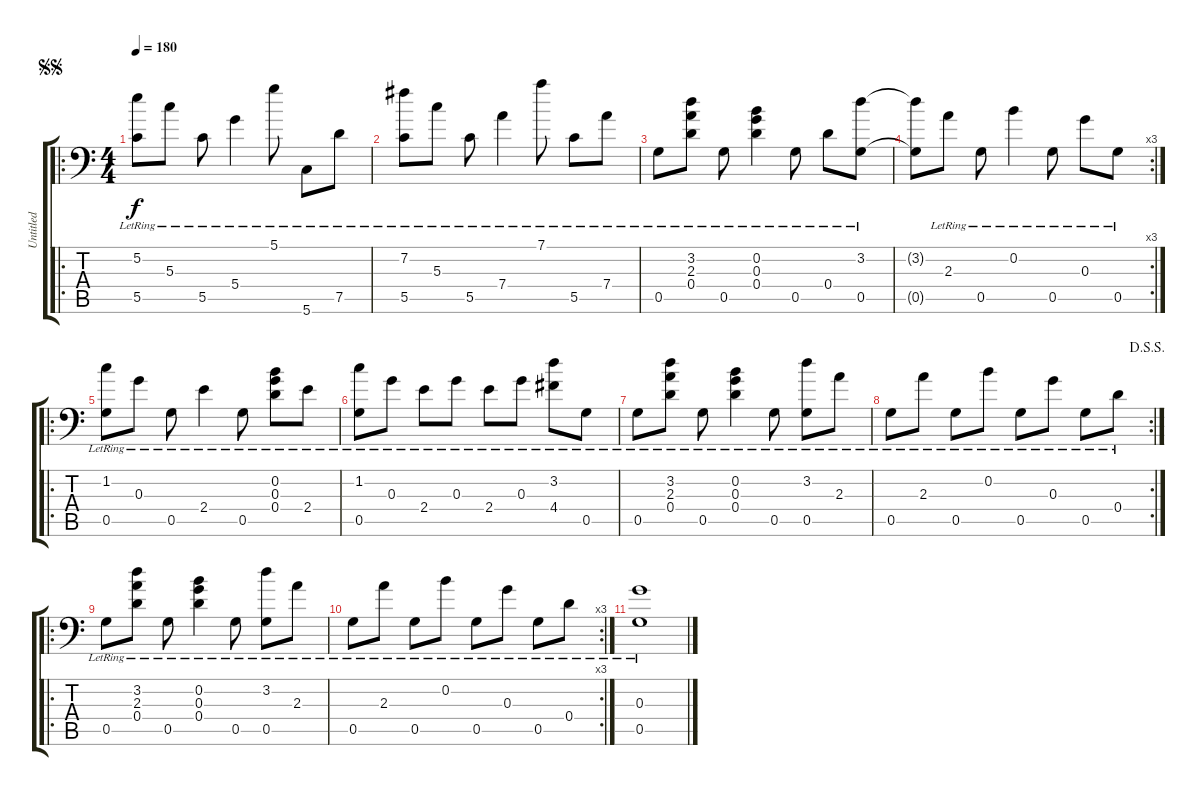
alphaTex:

\track ("Untitled" "Untitled") {instrument acousticguitarsteel}
\staff {score tabs}
\tuning (D4 B3 G3 D3 G2 G1) {hide}
\ro
\ts (4 4)
\jump segnosegno
\tempo 180
\clef f4
\ks c
(5.2{lr} 5.5{lr}).8{dy f} 5.3{lr}.8 5.5{lr}.8 5.4{lr}.4 5.1{lr}.8 5.6{lr}.8 7.5{lr}.8 |
(7.2{lr} 5.5{lr}).8 5.3{lr}.8 5.5{lr}.8 7.4{lr}.4 7.1{lr}.8 5.5{lr}.8 7.4{lr}.8 |
0.5{lr}.8 (3.2{lr} 2.3{lr} 0.4{lr}).8 0.5{lr}.8 (0.2{lr} 0.3{lr} 0.4{lr}).4 0.5{lr}.8 0.4{lr}.8 (3.2{lr} 0.5{lr}).8 |
\rc 3
(3.2{t} 0.5{t}).8 2.3{lr}.8 0.5{lr}.8 0.2{lr}.4 0.5{lr}.8 0.3{lr}.8 0.5{lr}.8 |
\ro
(1.2{lr} 0.5{lr}).8 0.3{lr}.8 0.5{lr}.8 2.4{lr}.4 0.5{lr}.8 (0.2{lr} 0.3{lr} 0.4{lr}).8 2.4{lr}.8 |
(1.2{lr} 0.5{lr}).8 0.3{lr}.8 2.4{lr}.8 0.3{lr}.8 2.4{lr}.8 0.3{lr}.8 (3.2{lr} 4.4{lr}).8 0.5{lr}.8 |
0.5{lr}.8 (3.2{lr} 2.3{lr} 0.4{lr}).8 0.5{lr}.8 (0.2{lr} 0.3{lr} 0.4{lr}).4 0.5{lr}.8 (3.2{lr} 0.5{lr}).8 2.3{lr}.8 |
\rc 2
\jump dalsegnosegno
0.5{lr}.8 2.3{lr}.8 0.5{lr}.8 0.2{lr}.8 0.5{lr}.8 0.3{lr}.8 0.5{lr}.8 0.4{lr}.8 |
\ro
0.5{lr}.8 (3.2{lr} 2.3{lr} 0.4{lr}).8 0.5{lr}.8 (0.2{lr} 0.3{lr} 0.4{lr}).4 0.5{lr}.8 (3.2{lr} 0.5{lr}).8 2.3{lr}.8 |
\rc 3
0.5{lr}.8 2.3{lr}.8 0.5{lr}.8 0.2{lr}.8 0.5{lr}.8 0.3{lr}.8 0.5{lr}.8 0.4{lr}.8 |
(0.3{lr} 0.5{lr}).1
